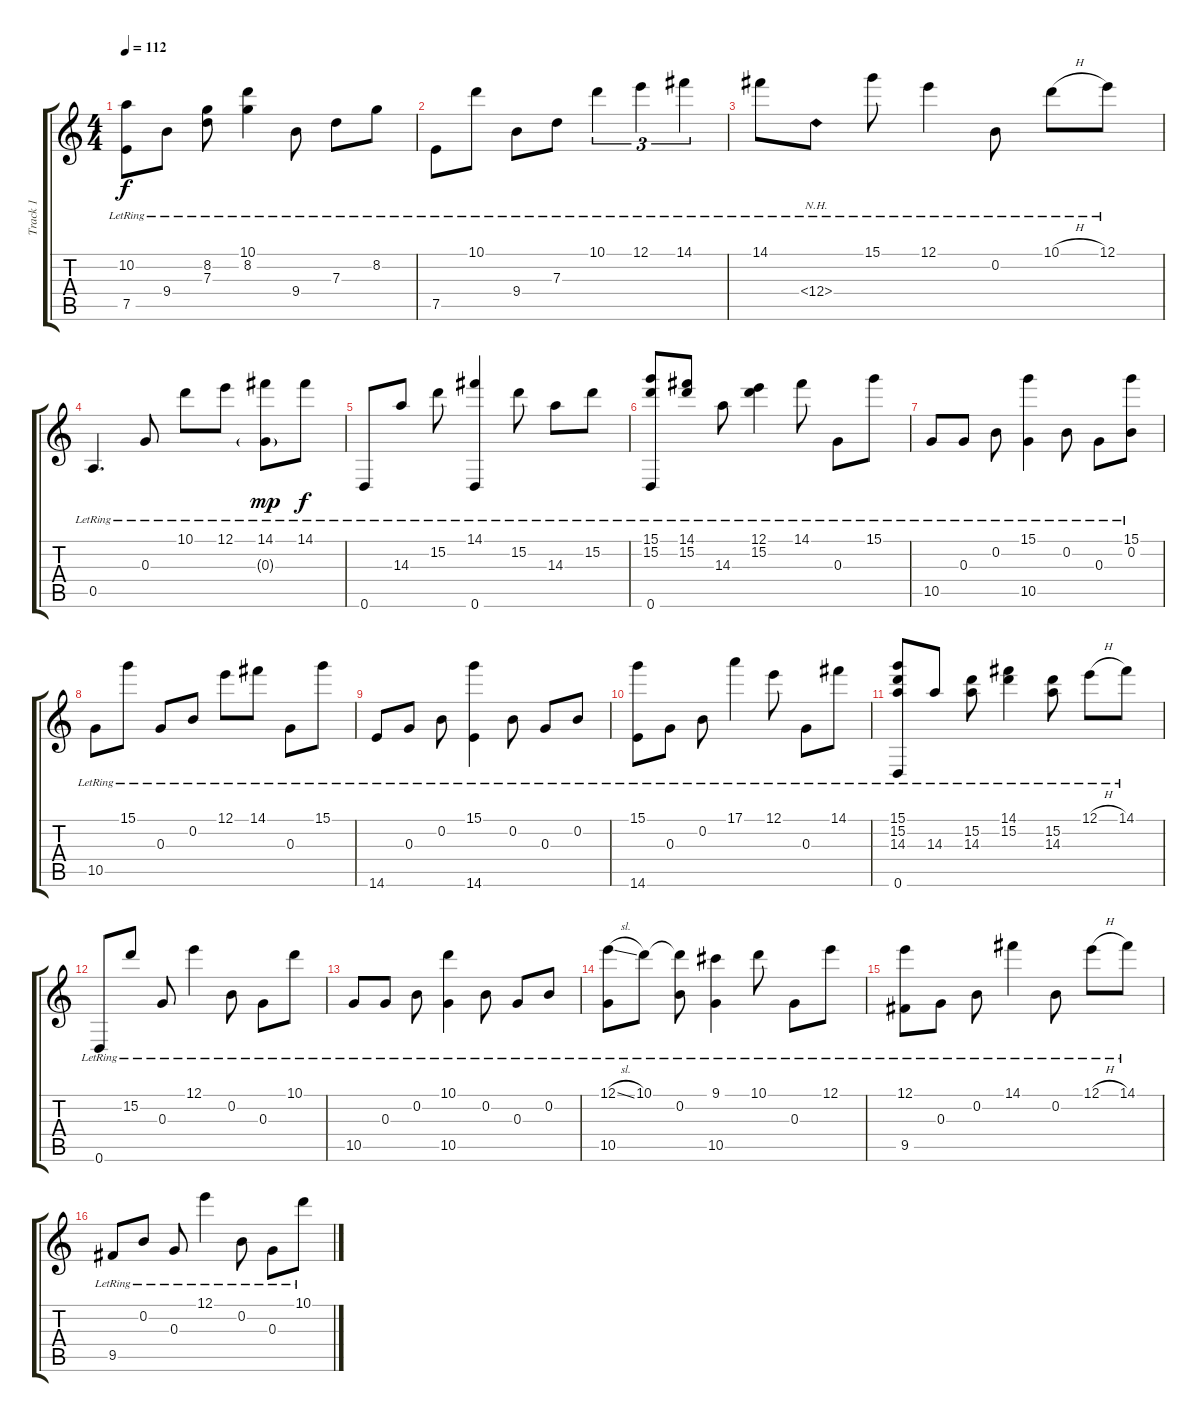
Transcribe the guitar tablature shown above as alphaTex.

\track ("Track 1" "Track 1") {instrument acousticguitarsteel}
\staff {score tabs}
\tuning (E4 B3 G3 D3 A2 D2) {hide}
\ts (4 4)
\tempo 112
\clef g2
\ks c
(10.2{lr} 7.5{lr}).8{dy f} 9.4{lr}.8 (8.2{lr} 7.3{lr}).8 (10.1{lr} 8.2{lr}).4 9.4{lr}.8 7.3{lr}.8 8.2{lr}.8 |
7.5{lr}.8 10.1{lr}.8 9.4{lr}.8 7.3{lr}.8 10.1{lr}.4{tu (3 2)} 12.1{lr}.4{tu (3 2)} 14.1{lr}.4{tu (3 2)} |
14.1{lr}.8 12.4{nh lr}.8 15.1{lr}.8 12.1{lr}.4 0.2{lr}.8 10.1{h lr}.8 12.1{lr}.8 |
0.5{lr}.4{d} 0.3{lr}.8 10.1{lr}.8 12.1{lr}.8 (14.1{lr} 0.3{g lr}).8{dy mp} 14.1{lr}.8{dy f} |
0.6{lr}.8 14.3{lr}.8 15.2{lr}.8 (14.1{lr} 0.6{lr}).4 15.2{lr}.8 14.3{lr}.8 15.2{lr}.8 |
(15.1{lr} 15.2{lr} 0.6{lr}).8 (14.1{lr} 15.2{lr}).8 14.3{lr}.8 (12.1{lr} 15.2{lr}).4 14.1{lr}.8 0.3{lr}.8 15.1{lr}.8 |
10.5{lr}.8 0.3{lr}.8 0.2{lr}.8 (15.1{lr} 10.5{lr}).4 0.2{lr}.8 0.3{lr}.8 (15.1{lr} 0.2{lr}).8 |
10.5{lr}.8 15.1{lr}.8 0.3{lr}.8 0.2{lr}.8 12.1{lr}.8 14.1{lr}.8 0.3{lr}.8 15.1{lr}.8 |
14.6{lr}.8 0.3{lr}.8 0.2{lr}.8 (15.1{lr} 14.6{lr}).4 0.2{lr}.8 0.3{lr}.8 0.2{lr}.8 |
(15.1{lr} 14.6{lr}).8 0.3{lr}.8 0.2{lr}.8 17.1{lr}.4 12.1{lr}.8 0.3{lr}.8 14.1{lr}.8 |
(15.1{lr} 15.2{lr} 14.3{lr} 0.6{lr}).8 14.3{lr}.8 (15.2{lr} 14.3{lr}).8 (14.1{lr} 15.2{lr}).4 (15.2{lr} 14.3{lr}).8 12.1{h lr}.8 14.1{lr}.8 |
0.6{lr}.8 15.2{lr}.8 0.3{lr}.8 12.1{lr}.4 0.2{lr}.8 0.3{lr}.8 10.1{lr}.8 |
10.5{lr}.8 0.3{lr}.8 0.2{lr}.8 (10.1{lr} 10.5{lr}).4 0.2{lr}.8 0.3{lr}.8 0.2{lr}.8 |
(12.1{sl lr} 10.5{lr}).8 10.1{lr}.8 (10.1{t} 0.2{lr}).8 (9.1{lr} 10.5{lr}).4 10.1{lr}.8 0.3{lr}.8 12.1{lr}.8 |
(12.1{lr} 9.5{lr}).8 0.3{lr}.8 0.2{lr}.8 14.1{lr}.4 0.2{lr}.8 12.1{h lr}.8 14.1{lr}.8 |
9.5{lr}.8 0.2{lr}.8 0.3{lr}.8 12.1{lr}.4 0.2{lr}.8 0.3{lr}.8 10.1{lr}.8
